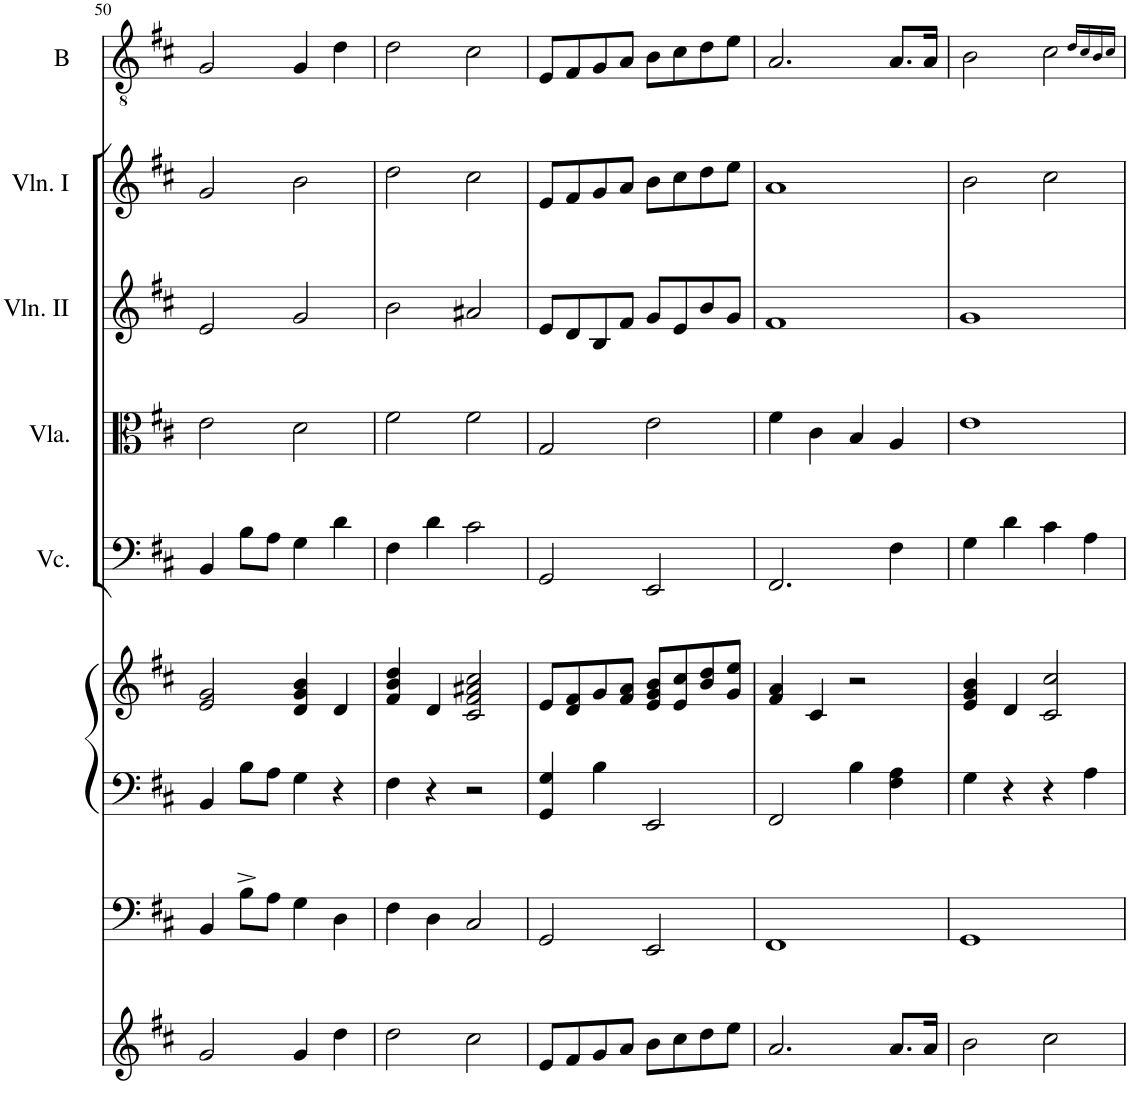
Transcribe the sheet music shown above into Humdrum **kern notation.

**kern	**kern	**kern	**kern	**kern	**kern	**kern	**kern	**kern
*part8	*part7	*part6	*part6	*part5	*part4	*part3	*part2	*part1
*staff9	*staff8	*staff7	*staff6	*staff5	*staff4	*staff3	*staff2	*staff1
*I"Flute	*I"DoubleBass	*I"Piano	*	*I"Cello	*I"Viola	*I"Violin II	*I"Violin I	*I"Baritone
*	*	*	*	*	*I'Vla.	*I'Vln. II	*I'Vln. I	*I'B
!!LO:PB:g=z
*clefG2	*clefF4	*clefF4	*clefG2	*clefF4	*clefC3	*clefG2	*clefG2	*clefGv2
*	*Trd7c12	*	*	*	*	*	*	*
*k[f#c#]	*k[f#c#]	*k[f#c#]	*k[f#c#]	*k[f#c#]	*k[f#c#]	*k[f#c#]	*k[f#c#]	*k[f#c#]
*D:	*D:	*D:	*D:	*D:	*D:	*D:	*D:	*D:
*M4/4	*M4/4	*M4/4	*M4/4	*M4/4	*M4/4	*M4/4	*M4/4	*M4/4
*met(c)	*met(c)	*met(c)	*met(c)	*met(c)	*met(c)	*met(c)	*met(c)	*met(c)
=50	=50	=50	=50	=50	=50	=50	=50	=50
2g/	4BB/	4BB/	2e/ 2g/	4BB/	2e\	2e/	2g/	2G/
.	8B^\L	8B\L	.	8B\L	.	.	.	.
.	8A\J	8A\J	.	8A\J	.	.	.	.
4g/	4G\	4G\	4d/ 4g/ 4b/	4G\	2d\	2g/	2b\	4G/
4dd\	4D\	4r	4d/	4d\	.	.	.	4d\
=51	=51	=51	=51	=51	=51	=51	=51	=51
2dd\	4F#\	4F#\	4f#/ 4b/ 4dd/	4F#\	2f#\	2b\	2dd\	2d\
.	4D\	4r	4d/	4d\	.	.	.	.
2cc#\	2C#/	2r	2c#/ 2f#/ 2a#X/ 2cc#/	2c#\	2f#\	2a#X/	2cc#\	2c#\
=52	=52	=52	=52	=52	=52	=52	=52	=52
8e/L	2GG/	4GG/ 4G/	8e/L	2GG/	2G/	8e/L	8e/L	8E/L
8f#/	.	.	8d/ 8f#/	.	.	8d/	8f#/	8F#/
8g/	.	4B\	8g/	.	.	8B/	8g/	8G/
8a/J	.	.	8f#/ 8a/J	.	.	8f#/J	8a/J	8A/J
8b\L	2EE/	2EE/	8e/ 8g/ 8b/L	2EE/	2e\	8g/L	8b\L	8B\L
8cc#\	.	.	8e/ 8cc#/	.	.	8e/	8cc#\	8c#\
8dd\	.	.	8b/ 8dd/	.	.	8b/	8dd\	8d\
8ee\J	.	.	8g/ 8ee/J	.	.	8g/J	8ee\J	8e\J
=53	=53	=53	=53	=53	=53	=53	=53	=53
2.a/	1FF#	2FF#/	4f#/ 4a/	2.FF#/	4f#\	1f#	1a	2.A/
.	.	.	4c#/	.	4c#\	.	.	.
.	.	4B\	2r	.	4B/	.	.	.
8.a/L	.	4F#\ 4A\	.	4F#\	4A/	.	.	8.A/L
16a/Jk	.	.	.	.	.	.	.	16A/Jk
=54	=54	=54	=54	=54	=54	=54	=54	=54
2b\	1GG	4G\	4e/ 4g/ 4b/	4G\	1e	1g	2b\	2B\
.	.	4r	4d/	4d\	.	.	.	.
2cc#\	.	4r	2c#/ 2cc#/	4c#\	.	.	2cc#\	2c#\
.	.	4A\	.	4A\	.	.	.	.
.	.	.	.	.	.	.	.	16qd/LL
.	.	.	.	.	.	.	.	16qc#/
.	.	.	.	.	.	.	.	16qB/
.	.	.	.	.	.	.	.	16qc#/JJ
=	=	=	=	=	=	=	=	=
*-	*-	*-	*-	*-	*-	*-	*-	*-
